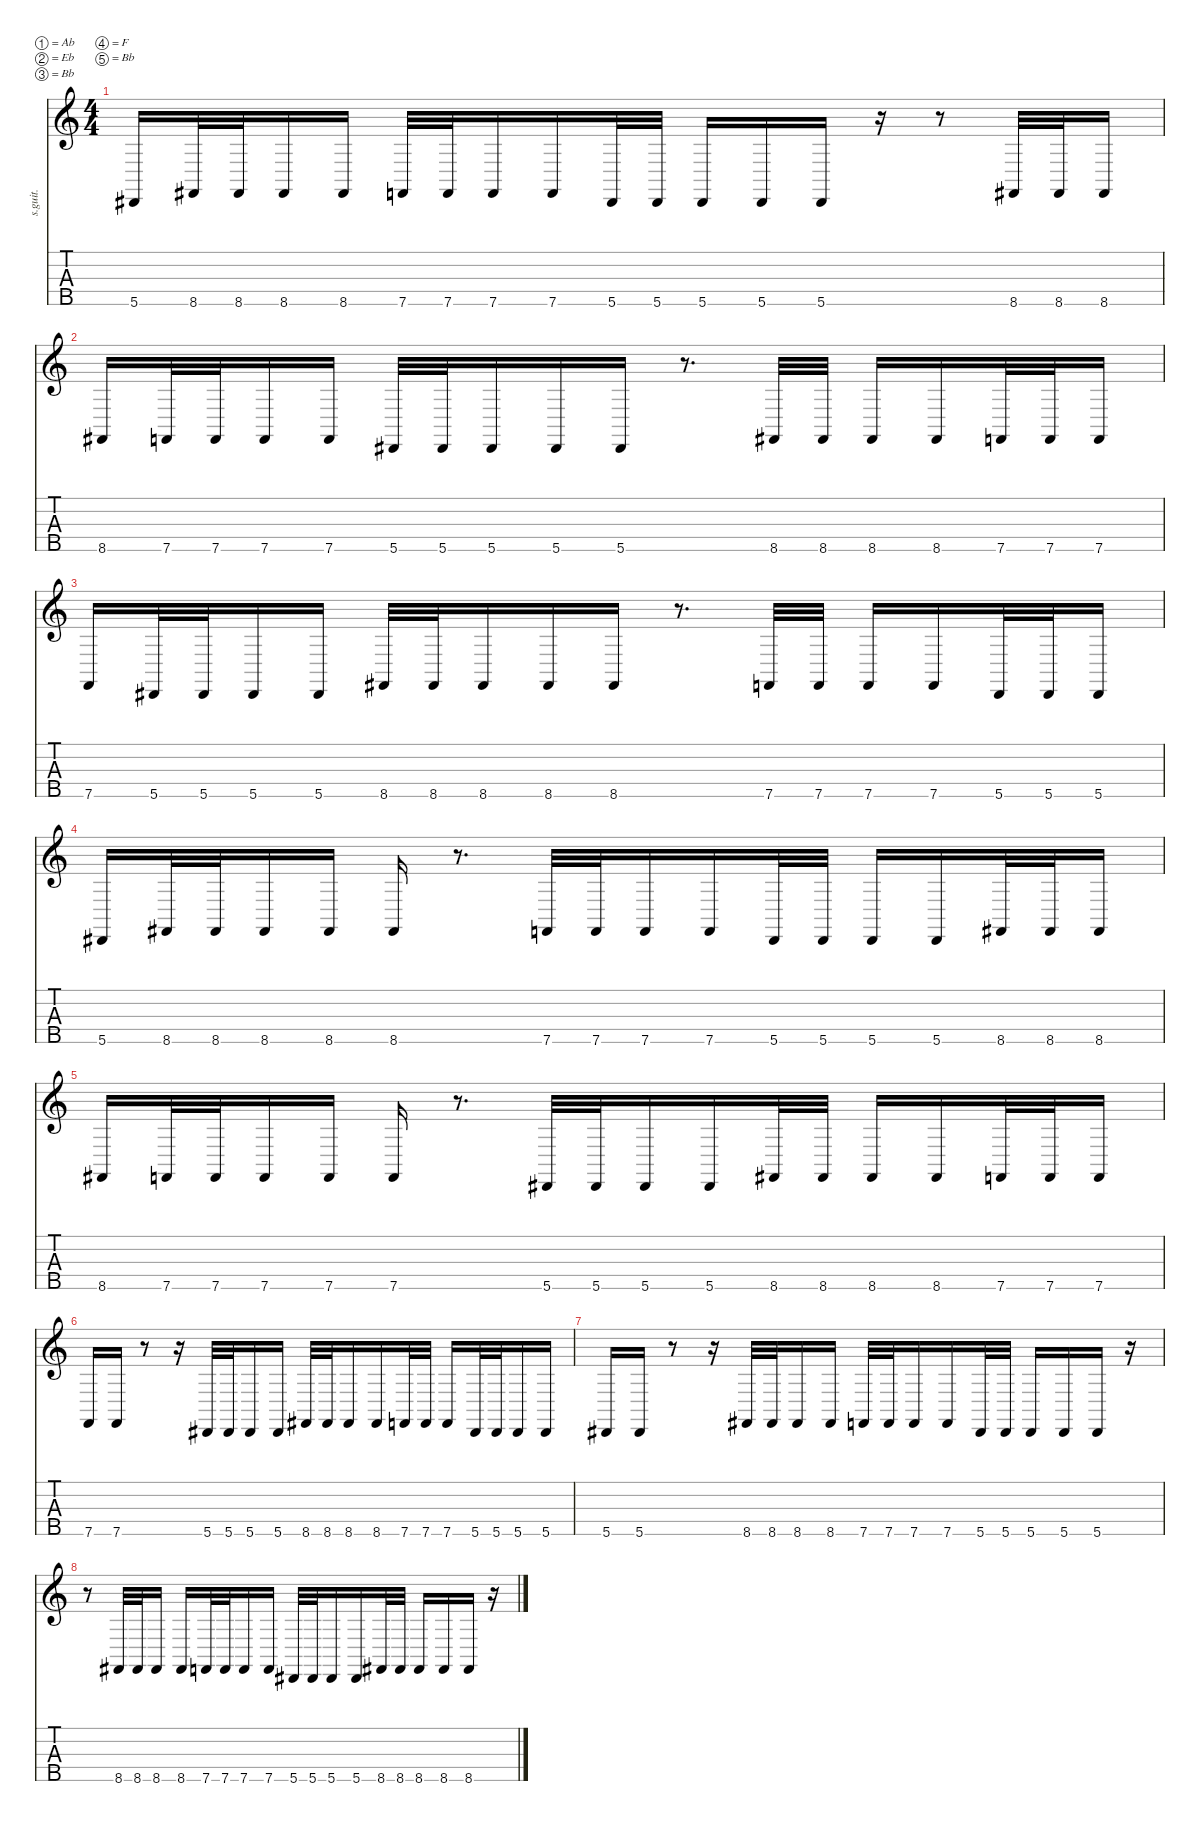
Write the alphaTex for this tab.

\defaultSystemsLayout 4
\hideDynamics
\bracketExtendMode nobrackets
\track ("Dick Lovgren (Bass)" "s.guit.") {instrument electricbasspick}
\staff {score tabs}
\tuning (Ab2 Eb2 Bb1 F1 Bb0)
\ts (4 4)
\tempo (115 hide)
\clef g2
\ks c
5.5{acc #}.16{lyrics (0 "") lyrics (1 "") lyrics (2 "") lyrics (3 "") lyrics (4 "") dy f} 8.5{acc #}.32{lyrics (0 "") lyrics (1 "") lyrics (2 "") lyrics (3 "") lyrics (4 "")} 8.5{acc #}.32{lyrics (0 "") lyrics (1 "") lyrics (2 "") lyrics (3 "") lyrics (4 "")} 8.5{acc #}.16{lyrics (0 "") lyrics (1 "") lyrics (2 "") lyrics (3 "") lyrics (4 "")} 8.5{acc #}.16{lyrics (0 "") lyrics (1 "") lyrics (2 "") lyrics (3 "") lyrics (4 "")} 7.5.32{lyrics (0 "") lyrics (1 "") lyrics (2 "") lyrics (3 "") lyrics (4 "")} 7.5.32{lyrics (0 "") lyrics (1 "") lyrics (2 "") lyrics (3 "") lyrics (4 "")} 7.5.16{lyrics (0 "") lyrics (1 "") lyrics (2 "") lyrics (3 "") lyrics (4 "")} 7.5.16{lyrics (0 "") lyrics (1 "") lyrics (2 "") lyrics (3 "") lyrics (4 "")} 5.5{acc #}.32{lyrics (0 "") lyrics (1 "") lyrics (2 "") lyrics (3 "") lyrics (4 "")} 5.5{acc #}.32{lyrics (0 "") lyrics (1 "") lyrics (2 "") lyrics (3 "") lyrics (4 "")} 5.5{acc #}.16{lyrics (0 "") lyrics (1 "") lyrics (2 "") lyrics (3 "") lyrics (4 "")} 5.5{acc #}.16{lyrics (0 "") lyrics (1 "") lyrics (2 "") lyrics (3 "") lyrics (4 "")} 5.5{acc #}.16{lyrics (0 "") lyrics (1 "") lyrics (2 "") lyrics (3 "") lyrics (4 "")} r.16 r.8 8.5{acc #}.32{lyrics (0 "") lyrics (1 "") lyrics (2 "") lyrics (3 "") lyrics (4 "")} 8.5{acc #}.32{lyrics (0 "") lyrics (1 "") lyrics (2 "") lyrics (3 "") lyrics (4 "")} 8.5{acc #}.16{lyrics (0 "") lyrics (1 "") lyrics (2 "") lyrics (3 "") lyrics (4 "")} |
8.5{acc #}.16{lyrics (0 "") lyrics (1 "") lyrics (2 "") lyrics (3 "") lyrics (4 "")} 7.5.32{lyrics (0 "") lyrics (1 "") lyrics (2 "") lyrics (3 "") lyrics (4 "")} 7.5.32{lyrics (0 "") lyrics (1 "") lyrics (2 "") lyrics (3 "") lyrics (4 "")} 7.5.16{lyrics (0 "") lyrics (1 "") lyrics (2 "") lyrics (3 "") lyrics (4 "")} 7.5.16{lyrics (0 "") lyrics (1 "") lyrics (2 "") lyrics (3 "") lyrics (4 "")} 5.5{acc #}.32{lyrics (0 "") lyrics (1 "") lyrics (2 "") lyrics (3 "") lyrics (4 "")} 5.5{acc #}.32{lyrics (0 "") lyrics (1 "") lyrics (2 "") lyrics (3 "") lyrics (4 "")} 5.5{acc #}.16{lyrics (0 "") lyrics (1 "") lyrics (2 "") lyrics (3 "") lyrics (4 "")} 5.5{acc #}.16{lyrics (0 "") lyrics (1 "") lyrics (2 "") lyrics (3 "") lyrics (4 "")} 5.5{acc #}.16{lyrics (0 "") lyrics (1 "") lyrics (2 "") lyrics (3 "") lyrics (4 "")} r.8{d} 8.5{acc #}.32{lyrics (0 "") lyrics (1 "") lyrics (2 "") lyrics (3 "") lyrics (4 "")} 8.5{acc #}.32{lyrics (0 "") lyrics (1 "") lyrics (2 "") lyrics (3 "") lyrics (4 "")} 8.5{acc #}.16{lyrics (0 "") lyrics (1 "") lyrics (2 "") lyrics (3 "") lyrics (4 "")} 8.5{acc #}.16{lyrics (0 "") lyrics (1 "") lyrics (2 "") lyrics (3 "") lyrics (4 "")} 7.5.32{lyrics (0 "") lyrics (1 "") lyrics (2 "") lyrics (3 "") lyrics (4 "")} 7.5.32{lyrics (0 "") lyrics (1 "") lyrics (2 "") lyrics (3 "") lyrics (4 "")} 7.5.16{lyrics (0 "") lyrics (1 "") lyrics (2 "") lyrics (3 "") lyrics (4 "")} |
7.5.16{lyrics (0 "") lyrics (1 "") lyrics (2 "") lyrics (3 "") lyrics (4 "")} 5.5{acc #}.32{lyrics (0 "") lyrics (1 "") lyrics (2 "") lyrics (3 "") lyrics (4 "")} 5.5{acc #}.32{lyrics (0 "") lyrics (1 "") lyrics (2 "") lyrics (3 "") lyrics (4 "")} 5.5{acc #}.16{lyrics (0 "") lyrics (1 "") lyrics (2 "") lyrics (3 "") lyrics (4 "")} 5.5{acc #}.16{lyrics (0 "") lyrics (1 "") lyrics (2 "") lyrics (3 "") lyrics (4 "")} 8.5{acc #}.32{lyrics (0 "") lyrics (1 "") lyrics (2 "") lyrics (3 "") lyrics (4 "")} 8.5{acc #}.32{lyrics (0 "") lyrics (1 "") lyrics (2 "") lyrics (3 "") lyrics (4 "")} 8.5{acc #}.16{lyrics (0 "") lyrics (1 "") lyrics (2 "") lyrics (3 "") lyrics (4 "")} 8.5{acc #}.16{lyrics (0 "") lyrics (1 "") lyrics (2 "") lyrics (3 "") lyrics (4 "")} 8.5{acc #}.16{lyrics (0 "") lyrics (1 "") lyrics (2 "") lyrics (3 "") lyrics (4 "")} r.8{d} 7.5.32{lyrics (0 "") lyrics (1 "") lyrics (2 "") lyrics (3 "") lyrics (4 "")} 7.5.32{lyrics (0 "") lyrics (1 "") lyrics (2 "") lyrics (3 "") lyrics (4 "")} 7.5.16{lyrics (0 "") lyrics (1 "") lyrics (2 "") lyrics (3 "") lyrics (4 "")} 7.5.16{lyrics (0 "") lyrics (1 "") lyrics (2 "") lyrics (3 "") lyrics (4 "")} 5.5{acc #}.32{lyrics (0 "") lyrics (1 "") lyrics (2 "") lyrics (3 "") lyrics (4 "")} 5.5{acc #}.32{lyrics (0 "") lyrics (1 "") lyrics (2 "") lyrics (3 "") lyrics (4 "")} 5.5{acc #}.16{lyrics (0 "") lyrics (1 "") lyrics (2 "") lyrics (3 "") lyrics (4 "")} |
5.5{acc #}.16{lyrics (0 "") lyrics (1 "") lyrics (2 "") lyrics (3 "") lyrics (4 "")} 8.5{acc #}.32{lyrics (0 "") lyrics (1 "") lyrics (2 "") lyrics (3 "") lyrics (4 "")} 8.5{acc #}.32{lyrics (0 "") lyrics (1 "") lyrics (2 "") lyrics (3 "") lyrics (4 "")} 8.5{acc #}.16{lyrics (0 "") lyrics (1 "") lyrics (2 "") lyrics (3 "") lyrics (4 "")} 8.5{acc #}.16{lyrics (0 "") lyrics (1 "") lyrics (2 "") lyrics (3 "") lyrics (4 "")} 8.5{acc #}.16{lyrics (0 "") lyrics (1 "") lyrics (2 "") lyrics (3 "") lyrics (4 "")} r.8{d} 7.5.32{lyrics (0 "") lyrics (1 "") lyrics (2 "") lyrics (3 "") lyrics (4 "")} 7.5.32{lyrics (0 "") lyrics (1 "") lyrics (2 "") lyrics (3 "") lyrics (4 "")} 7.5.16{lyrics (0 "") lyrics (1 "") lyrics (2 "") lyrics (3 "") lyrics (4 "")} 7.5.16{lyrics (0 "") lyrics (1 "") lyrics (2 "") lyrics (3 "") lyrics (4 "")} 5.5{acc #}.32{lyrics (0 "") lyrics (1 "") lyrics (2 "") lyrics (3 "") lyrics (4 "")} 5.5{acc #}.32{lyrics (0 "") lyrics (1 "") lyrics (2 "") lyrics (3 "") lyrics (4 "")} 5.5{acc #}.16{lyrics (0 "") lyrics (1 "") lyrics (2 "") lyrics (3 "") lyrics (4 "")} 5.5{acc #}.16{lyrics (0 "") lyrics (1 "") lyrics (2 "") lyrics (3 "") lyrics (4 "")} 8.5{acc #}.32{lyrics (0 "") lyrics (1 "") lyrics (2 "") lyrics (3 "") lyrics (4 "")} 8.5{acc #}.32{lyrics (0 "") lyrics (1 "") lyrics (2 "") lyrics (3 "") lyrics (4 "")} 8.5{acc #}.16{lyrics (0 "") lyrics (1 "") lyrics (2 "") lyrics (3 "") lyrics (4 "")} |
8.5{acc #}.16{lyrics (0 "") lyrics (1 "") lyrics (2 "") lyrics (3 "") lyrics (4 "")} 7.5.32{lyrics (0 "") lyrics (1 "") lyrics (2 "") lyrics (3 "") lyrics (4 "")} 7.5.32{lyrics (0 "") lyrics (1 "") lyrics (2 "") lyrics (3 "") lyrics (4 "")} 7.5.16{lyrics (0 "") lyrics (1 "") lyrics (2 "") lyrics (3 "") lyrics (4 "")} 7.5.16{lyrics (0 "") lyrics (1 "") lyrics (2 "") lyrics (3 "") lyrics (4 "")} 7.5.16{lyrics (0 "") lyrics (1 "") lyrics (2 "") lyrics (3 "") lyrics (4 "")} r.8{d} 5.5{acc #}.32{lyrics (0 "") lyrics (1 "") lyrics (2 "") lyrics (3 "") lyrics (4 "")} 5.5{acc #}.32{lyrics (0 "") lyrics (1 "") lyrics (2 "") lyrics (3 "") lyrics (4 "")} 5.5{acc #}.16{lyrics (0 "") lyrics (1 "") lyrics (2 "") lyrics (3 "") lyrics (4 "")} 5.5{acc #}.16{lyrics (0 "") lyrics (1 "") lyrics (2 "") lyrics (3 "") lyrics (4 "")} 8.5{acc #}.32{lyrics (0 "") lyrics (1 "") lyrics (2 "") lyrics (3 "") lyrics (4 "")} 8.5{acc #}.32{lyrics (0 "") lyrics (1 "") lyrics (2 "") lyrics (3 "") lyrics (4 "")} 8.5{acc #}.16{lyrics (0 "") lyrics (1 "") lyrics (2 "") lyrics (3 "") lyrics (4 "")} 8.5{acc #}.16{lyrics (0 "") lyrics (1 "") lyrics (2 "") lyrics (3 "") lyrics (4 "")} 7.5.32{lyrics (0 "") lyrics (1 "") lyrics (2 "") lyrics (3 "") lyrics (4 "")} 7.5.32{lyrics (0 "") lyrics (1 "") lyrics (2 "") lyrics (3 "") lyrics (4 "")} 7.5.16{lyrics (0 "") lyrics (1 "") lyrics (2 "") lyrics (3 "") lyrics (4 "")} |
7.5.16{lyrics (0 "") lyrics (1 "") lyrics (2 "") lyrics (3 "") lyrics (4 "")} 7.5.16{lyrics (0 "") lyrics (1 "") lyrics (2 "") lyrics (3 "") lyrics (4 "")} r.8 r.16 5.5{acc #}.32{lyrics (0 "") lyrics (1 "") lyrics (2 "") lyrics (3 "") lyrics (4 "")} 5.5{acc #}.32{lyrics (0 "") lyrics (1 "") lyrics (2 "") lyrics (3 "") lyrics (4 "")} 5.5{acc #}.16{lyrics (0 "") lyrics (1 "") lyrics (2 "") lyrics (3 "") lyrics (4 "")} 5.5{acc #}.16{lyrics (0 "") lyrics (1 "") lyrics (2 "") lyrics (3 "") lyrics (4 "")} 8.5{acc #}.32{lyrics (0 "") lyrics (1 "") lyrics (2 "") lyrics (3 "") lyrics (4 "")} 8.5{acc #}.32{lyrics (0 "") lyrics (1 "") lyrics (2 "") lyrics (3 "") lyrics (4 "")} 8.5{acc #}.16{lyrics (0 "") lyrics (1 "") lyrics (2 "") lyrics (3 "") lyrics (4 "")} 8.5{acc #}.16{lyrics (0 "") lyrics (1 "") lyrics (2 "") lyrics (3 "") lyrics (4 "")} 7.5.32{lyrics (0 "") lyrics (1 "") lyrics (2 "") lyrics (3 "") lyrics (4 "")} 7.5.32{lyrics (0 "") lyrics (1 "") lyrics (2 "") lyrics (3 "") lyrics (4 "")} 7.5.16{lyrics (0 "") lyrics (1 "") lyrics (2 "") lyrics (3 "") lyrics (4 "")} 5.5{acc #}.32{lyrics (0 "") lyrics (1 "") lyrics (2 "") lyrics (3 "") lyrics (4 "")} 5.5{acc #}.32{lyrics (0 "") lyrics (1 "") lyrics (2 "") lyrics (3 "") lyrics (4 "")} 5.5{acc #}.16{lyrics (0 "") lyrics (1 "") lyrics (2 "") lyrics (3 "") lyrics (4 "")} 5.5{acc #}.16{lyrics (0 "") lyrics (1 "") lyrics (2 "") lyrics (3 "") lyrics (4 "")} |
5.5{acc #}.16{lyrics (0 "") lyrics (1 "") lyrics (2 "") lyrics (3 "") lyrics (4 "")} 5.5{acc #}.16{lyrics (0 "") lyrics (1 "") lyrics (2 "") lyrics (3 "") lyrics (4 "")} r.8 r.16 8.5{acc #}.32{lyrics (0 "") lyrics (1 "") lyrics (2 "") lyrics (3 "") lyrics (4 "")} 8.5{acc #}.32{lyrics (0 "") lyrics (1 "") lyrics (2 "") lyrics (3 "") lyrics (4 "")} 8.5{acc #}.16{lyrics (0 "") lyrics (1 "") lyrics (2 "") lyrics (3 "") lyrics (4 "")} 8.5{acc #}.16{lyrics (0 "") lyrics (1 "") lyrics (2 "") lyrics (3 "") lyrics (4 "")} 7.5.32{lyrics (0 "") lyrics (1 "") lyrics (2 "") lyrics (3 "") lyrics (4 "")} 7.5.32{lyrics (0 "") lyrics (1 "") lyrics (2 "") lyrics (3 "") lyrics (4 "")} 7.5.16{lyrics (0 "") lyrics (1 "") lyrics (2 "") lyrics (3 "") lyrics (4 "")} 7.5.16{lyrics (0 "") lyrics (1 "") lyrics (2 "") lyrics (3 "") lyrics (4 "")} 5.5{acc #}.32{lyrics (0 "") lyrics (1 "") lyrics (2 "") lyrics (3 "") lyrics (4 "")} 5.5{acc #}.32{lyrics (0 "") lyrics (1 "") lyrics (2 "") lyrics (3 "") lyrics (4 "")} 5.5{acc #}.16{lyrics (0 "") lyrics (1 "") lyrics (2 "") lyrics (3 "") lyrics (4 "")} 5.5{acc #}.16{lyrics (0 "") lyrics (1 "") lyrics (2 "") lyrics (3 "") lyrics (4 "")} 5.5{acc #}.16{lyrics (0 "") lyrics (1 "") lyrics (2 "") lyrics (3 "") lyrics (4 "")} r.16 |
r.8 8.5{acc #}.32{lyrics (0 "") lyrics (1 "") lyrics (2 "") lyrics (3 "") lyrics (4 "")} 8.5{acc #}.32{lyrics (0 "") lyrics (1 "") lyrics (2 "") lyrics (3 "") lyrics (4 "")} 8.5{acc #}.16{lyrics (0 "") lyrics (1 "") lyrics (2 "") lyrics (3 "") lyrics (4 "")} 8.5{acc #}.16{lyrics (0 "") lyrics (1 "") lyrics (2 "") lyrics (3 "") lyrics (4 "")} 7.5.32{lyrics (0 "") lyrics (1 "") lyrics (2 "") lyrics (3 "") lyrics (4 "")} 7.5.32{lyrics (0 "") lyrics (1 "") lyrics (2 "") lyrics (3 "") lyrics (4 "")} 7.5.16{lyrics (0 "") lyrics (1 "") lyrics (2 "") lyrics (3 "") lyrics (4 "")} 7.5.16{lyrics (0 "") lyrics (1 "") lyrics (2 "") lyrics (3 "") lyrics (4 "")} 5.5{acc #}.32{lyrics (0 "") lyrics (1 "") lyrics (2 "") lyrics (3 "") lyrics (4 "")} 5.5{acc #}.32{lyrics (0 "") lyrics (1 "") lyrics (2 "") lyrics (3 "") lyrics (4 "")} 5.5{acc #}.16{lyrics (0 "") lyrics (1 "") lyrics (2 "") lyrics (3 "") lyrics (4 "")} 5.5{acc #}.16{lyrics (0 "") lyrics (1 "") lyrics (2 "") lyrics (3 "") lyrics (4 "")} 8.5{acc #}.32{lyrics (0 "") lyrics (1 "") lyrics (2 "") lyrics (3 "") lyrics (4 "")} 8.5{acc #}.32{lyrics (0 "") lyrics (1 "") lyrics (2 "") lyrics (3 "") lyrics (4 "")} 8.5{acc #}.16{lyrics (0 "") lyrics (1 "") lyrics (2 "") lyrics (3 "") lyrics (4 "")} 8.5{acc #}.16{lyrics (0 "") lyrics (1 "") lyrics (2 "") lyrics (3 "") lyrics (4 "")} 8.5{acc #}.16{lyrics (0 "") lyrics (1 "") lyrics (2 "") lyrics (3 "") lyrics (4 "")} r.16
